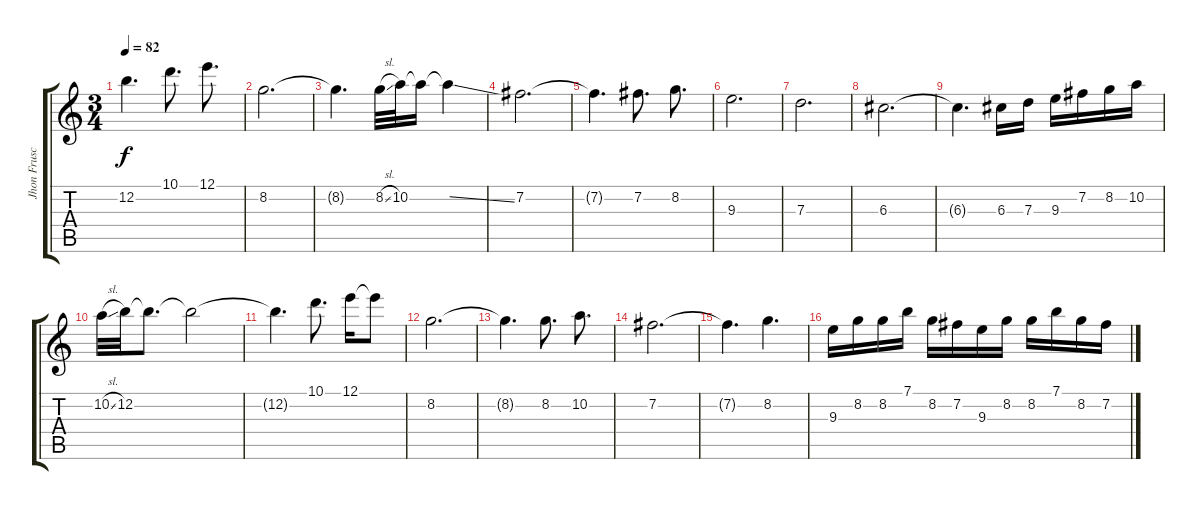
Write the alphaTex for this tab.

\track ("Jhon Frusciante" "Jhon Frusc") {instrument overdrivenguitar}
\staff {score tabs}
\tuning (E4 B3 G3 D3 A2 E2) {hide}
\ts (3 4)
\tempo 82
\clef g2
\ks c
12.2{t}.4{d dy f} 10.1.8{d} 12.1.8{d} |
8.2.2{d} |
8.2{t}.4{d} 8.2{sl}.32 10.2.32 10.2{t}.16 10.2{ss t}.4 |
7.2.2{d} |
7.2{t}.4{d} 7.2.8{d} 8.2.8{d} |
9.3.2{d} |
7.3.2{d} |
6.3.2{d} |
6.3{t}.4{d} 6.3.16 7.3.16 9.3.16 7.2.16 8.2.16 10.2.16 |
10.2{sl}.32 12.2.32 12.2{t}.8{d} 12.2{t}.2 |
12.2{t}.4{d} 10.1.8{d} 12.1.16 12.1{t}.8 |
8.2.2{d} |
8.2{t}.4{d} 8.2.8{d} 10.2.8{d} |
7.2.2{d} |
7.2{t}.4{d} 8.2.4{d} |
9.3.16 8.2.16 8.2.16 7.1.16 8.2.16 7.2.16 9.3.16 8.2.16 8.2.16 7.1.16 8.2.16 7.2.16
